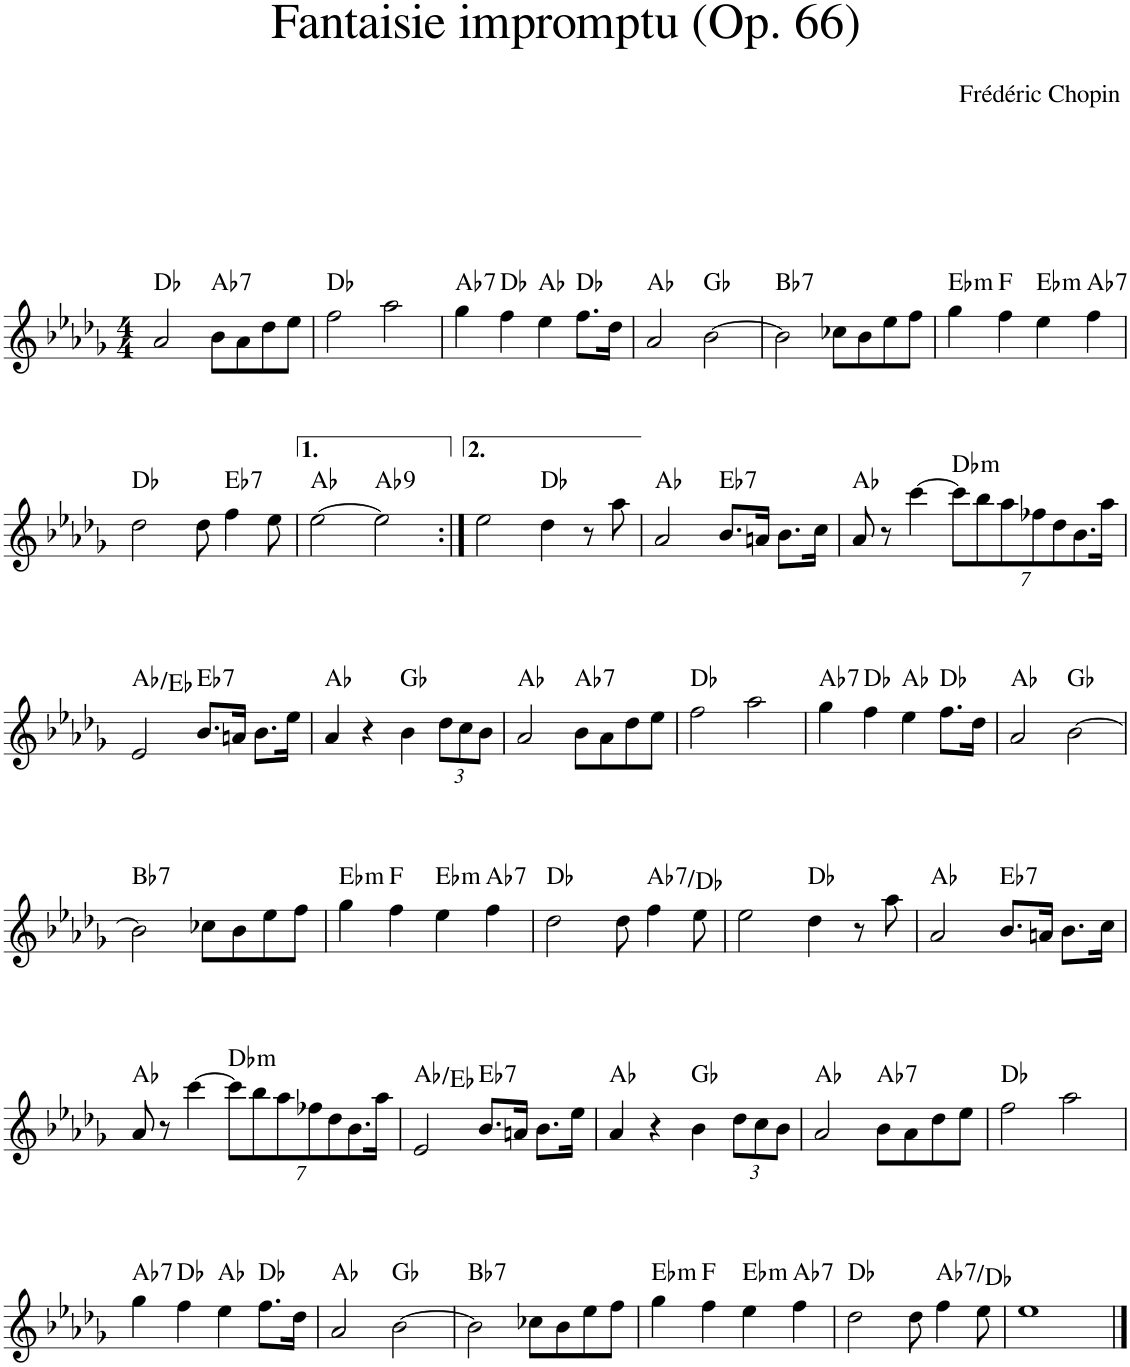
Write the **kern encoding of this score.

**kern	**harte
*part1	*part1
*staff1	*
*I"Piano	*
*I'Pno.	*
*clefG2	*
*k[b-e-a-d-g-]	*
*M4/4	*
=1	=1
2a-/	Db:maj
!	!LO:H:kt=7
8b-\L	Ab:7
8a-\	.
8dd-\	.
8ee-\J	.
=2	=2
2ff\	Db:maj
2aa-\	.
=3	=3
!	!LO:H:kt=7
4gg-\	Ab:7
4ff\	Db:maj
4ee-\	Ab:maj
8.ff\L	Db:maj
16dd-\Jk	.
=4	=4
2a-/	Ab:maj
[2b-\	Gb:maj
=5	=5
!	!LO:H:kt=7
2b-\]	Bb:7
8cc-X\L	.
8b-\	.
8ee-\	.
8ff\J	.
=6	=6
!	!LO:H:kt=m
4gg-\	Eb:min
4ff\	F:maj
!	!LO:H:kt=m
4ee-\	Eb:min
!	!LO:H:kt=7
4ff\	Ab:7
!!LO:LB:g=z
=7	=7
2dd-\	Db:maj
8dd-\	.
!	!LO:H:kt=7
4ff\	Eb:7
8ee-\	.
=8	=8
[2ee-\	Ab:maj
!	!LO:H:kt=9
2ee-\]	Ab:9
=9:|!	=9:|!
2ee-\	.
4dd-\	Db:maj
8r	.
8aa-\	.
=10	=10
2a-/	Ab:maj
!	!LO:H:kt=7
8.b-/L	Eb:7
16an/Jk	.
8.b-\L	.
16cc\Jk	.
=11	=11
8a-/	Ab:maj
8r	.
[4ccc\	.
*Xbrackettup	*
!	!LO:H:kt=m
14ccc\L]	Db:min
14bb-\	.
14aa-\	.
14ff-X\	.
14dd-\	.
14.b-\	.
28aa-\Jk	.
!!LO:LB:g=z
=12	=12
2e-/	Ab:maj/5
!	!LO:H:kt=7
8.b-/L	Eb:7
16an/Jk	.
8.b-\L	.
16ee-\Jk	.
=13	=13
4a-/	Ab:maj
4r	.
4b-\	Gb:maj
12dd-\L	.
12cc\	.
12b-\J	.
=14	=14
2a-/	Ab:maj
!	!LO:H:kt=7
8b-\L	Ab:7
8a-\	.
8dd-\	.
8ee-\J	.
=15	=15
2ff\	Db:maj
2aa-\	.
=16	=16
!	!LO:H:kt=7
4gg-\	Ab:7
4ff\	Db:maj
4ee-\	Ab:maj
8.ff\L	Db:maj
16dd-\Jk	.
=17	=17
2a-/	Ab:maj
[2b-\	Gb:maj
!!LO:LB:g=z
=18	=18
!	!LO:H:kt=7
2b-\]	Bb:7
8cc-X\L	.
8b-\	.
8ee-\	.
8ff\J	.
=19	=19
!	!LO:H:kt=m
4gg-\	Eb:min
4ff\	F:maj
!	!LO:H:kt=m
4ee-\	Eb:min
!	!LO:H:kt=7
4ff\	Ab:7
=20	=20
2dd-\	Db:maj
8dd-\	.
!	!LO:H:kt=7
4ff\	Ab:7/4
8ee-\	.
=21	=21
2ee-\	.
4dd-\	Db:maj
8r	.
8aa-\	.
=22	=22
2a-/	Ab:maj
!	!LO:H:kt=7
8.b-/L	Eb:7
16an/Jk	.
8.b-\L	.
16cc\Jk	.
!!LO:LB:g=z
=23	=23
8a-/	Ab:maj
8r	.
[4ccc\	.
!	!LO:H:kt=m
14ccc\L]	Db:min
14bb-\	.
14aa-\	.
14ff-X\	.
14dd-\	.
14.b-\	.
28aa-\Jk	.
=24	=24
2e-/	Ab:maj/5
!	!LO:H:kt=7
8.b-/L	Eb:7
16an/Jk	.
8.b-\L	.
16ee-\Jk	.
=25	=25
4a-/	Ab:maj
4r	.
4b-\	Gb:maj
12dd-\L	.
12cc\	.
12b-\J	.
=26	=26
2a-/	Ab:maj
!	!LO:H:kt=7
8b-\L	Ab:7
8a-\	.
8dd-\	.
8ee-\J	.
=27	=27
2ff\	Db:maj
2aa-\	.
!!LO:LB:g=z
=28	=28
!	!LO:H:kt=7
4gg-\	Ab:7
4ff\	Db:maj
4ee-\	Ab:maj
8.ff\L	Db:maj
16dd-\Jk	.
=29	=29
2a-/	Ab:maj
[2b-\	Gb:maj
=30	=30
!	!LO:H:kt=7
2b-\]	Bb:7
8cc-X\L	.
8b-\	.
8ee-\	.
8ff\J	.
=31	=31
!	!LO:H:kt=m
4gg-\	Eb:min
4ff\	F:maj
!	!LO:H:kt=m
4ee-\	Eb:min
!	!LO:H:kt=7
4ff\	Ab:7
=32	=32
2dd-\	Db:maj
8dd-\	.
!	!LO:H:kt=7
4ff\	Ab:7/4
8ee-\	.
=33	=33
1ee-	.
==	==
*-	*-
